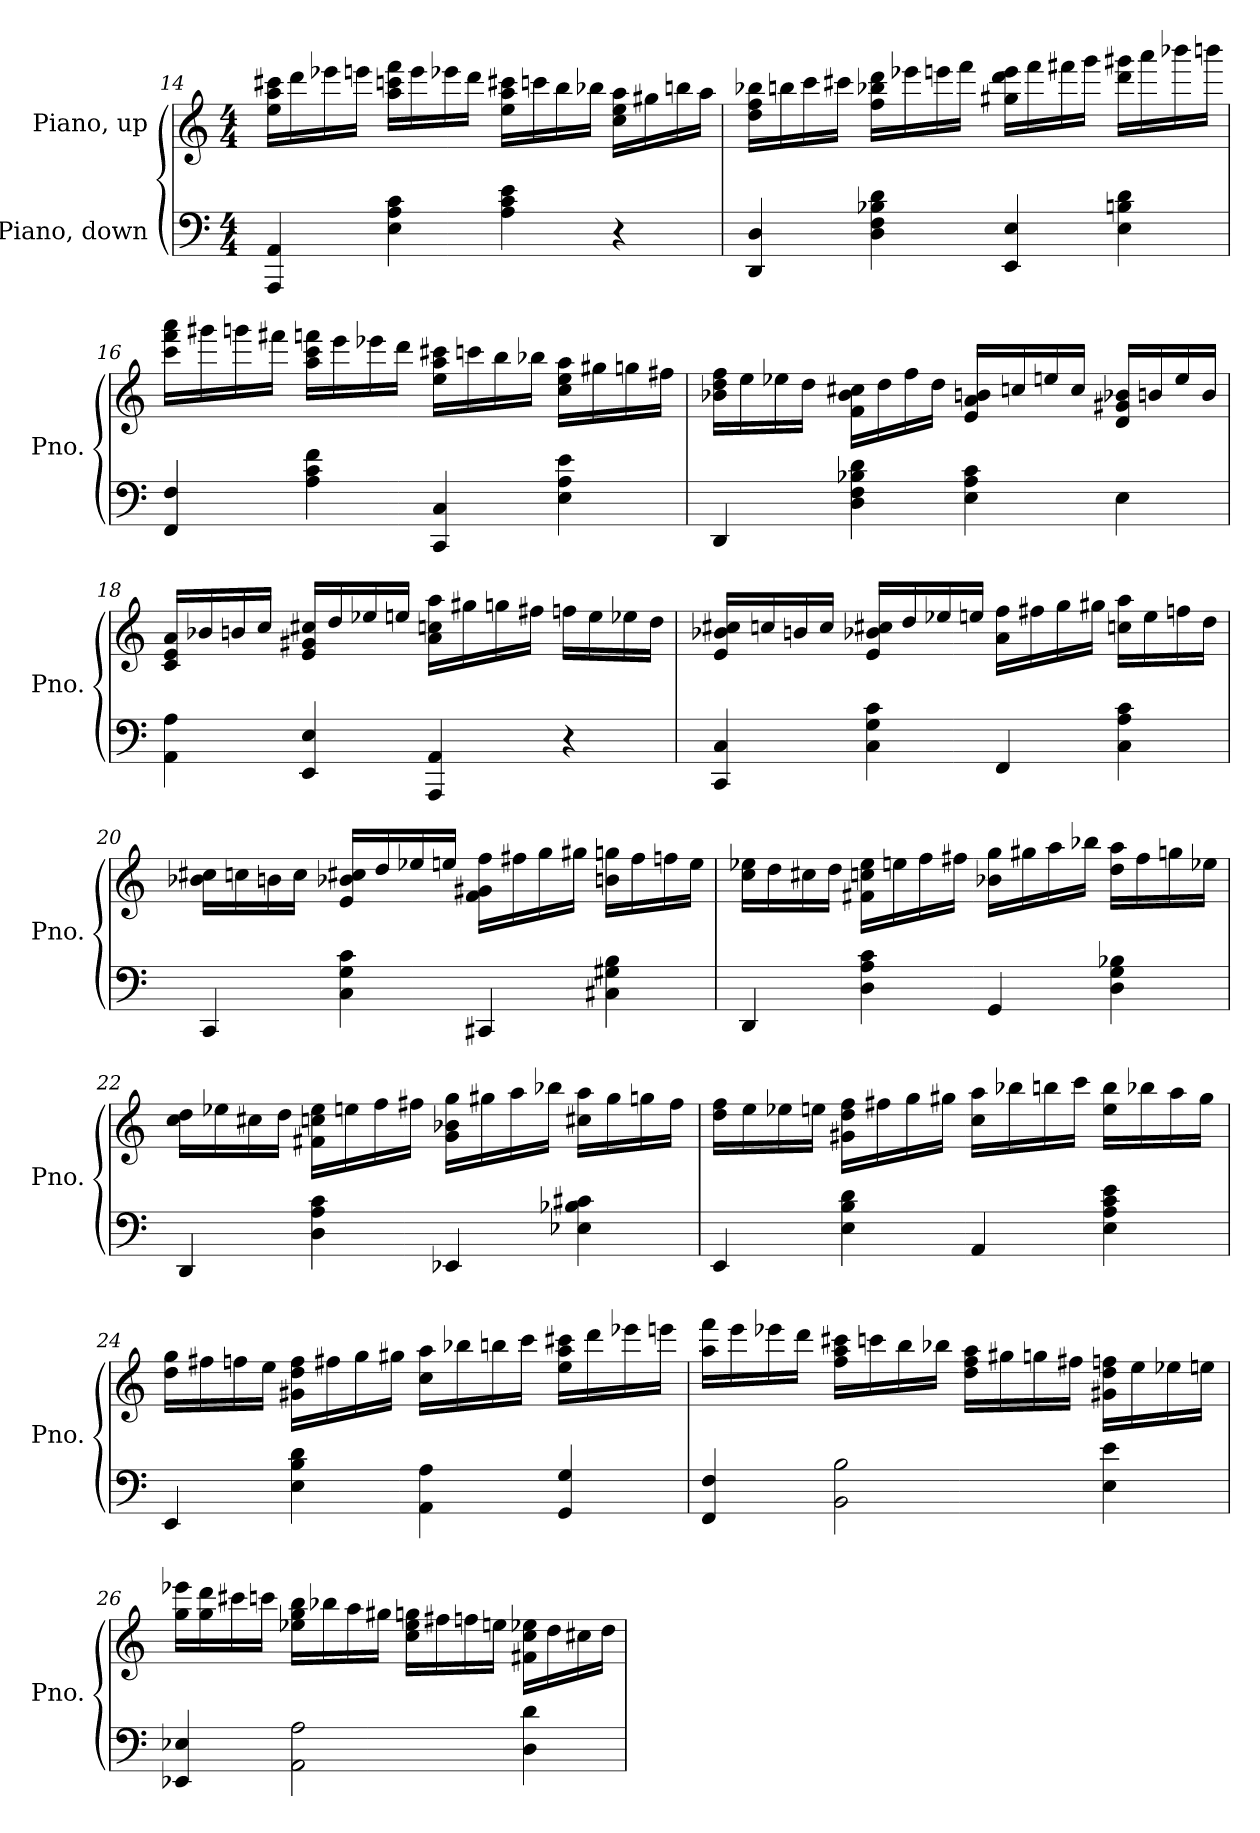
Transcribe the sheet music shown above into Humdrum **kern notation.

**kern	**kern
*part2	*part1
*staff2	*staff1
*I"Piano, down	*I"Piano, up
*I'Pno.	*I'Pno.
!!LO:LB:g=z
*clefF4	*clefG2
*k[]	*k[]
*M4/4	*M4/4
=14	=14
4AAA/ 4AA/	16ee\ 16aa\ 16ccc#X\LL
.	16ddd\
.	16eee-X\
.	16eeen\JJ
4E\ 4A\ 4c\	16aa\ 16cccn\ 16fff\LL
.	16eee\
.	16eee-X\
.	16ddd\JJ
4A\ 4c\ 4e\	16ee\ 16aa\ 16ccc#X\LL
.	16cccn\
.	16bb\
.	16bb-X\JJ
4r	16cc\ 16ee\ 16aa\LL
.	16gg#X\
.	16bbn\
.	16aa\JJ
!!LO:LB:g=z
=15	=15
4DD/ 4D/	16dd\ 16ff\ 16bb-X\LL
.	16bbn\
.	16ccc\
.	16ccc#X\JJ
4D\ 4F\ 4B-X\ 4d\	16ff\ 16bb-X\ 16ddd\LL
.	16eee-X\
.	16eeen\
.	16fff\JJ
4EE/ 4E/	16gg#X\ 16ddd\ 16eee\LL
.	16fff\
.	16fff#X\
.	16ggg\JJ
4E\ 4Bn\ 4d\	16ddd\ 16ggg#X\LL
.	16aaa\
.	16bbb-X\
.	16bbbn\JJ
!!LO:PB:g=z
=16	=16
4FF/ 4F/	16ccc\ 16fff\ 16aaa\LL
.	16ggg#X\
.	16gggn\
.	16fff#X\JJ
4A\ 4c\ 4f\	16aa\ 16ccc\ 16fffn\LL
.	16eee\
.	16eee-X\
.	16ddd\JJ
4CC/ 4C/	16ee\ 16aa\ 16ccc#X\LL
.	16cccn\
.	16bb\
.	16bb-X\JJ
4E\ 4A\ 4e\	16cc\ 16ee\ 16aa\LL
.	16gg#X\
.	16ggn\
.	16ff#X\JJ
!!LO:LB:g=z
=17	=17
4DD/	16b-X\ 16dd\ 16ff\LL
.	16ee\
.	16ee-X\
.	16dd\JJ
4D\ 4F\ 4B-X\ 4d\	16f\ 16b-\ 16cc#X\LL
.	16dd\
.	16ff\
.	16dd\JJ
4E\ 4A\ 4c\	16e/ 16a/ 16bn/LL
.	16ccn/
.	16een/
.	16cc/JJ
4E\	16d/ 16g#X/ 16b-X/LL
.	16bn/
.	16ee/
.	16b/JJ
!!LO:LB:g=z
=18	=18
4AA\ 4A\	16c/ 16e/ 16a/LL
.	16b-X/
.	16bn/
.	16cc/JJ
4EE/ 4E/	16e/ 16g#X/ 16cc#X/LL
.	16dd/
.	16ee-X/
.	16een/JJ
4AAA/ 4AA/	16a\ 16ccn\ 16aa\LL
.	16gg#X\
.	16ggn\
.	16ff#X\JJ
4r	16ffn\LL
.	16ee\
.	16ee-X\
.	16dd\JJ
!!LO:LB:g=z
=19	=19
4CC/ 4C/	16e/ 16b-X/ 16cc#X/LL
.	16ccn/
.	16bn/
.	16cc/JJ
4C\ 4G\ 4c\	16e/ 16b-X/ 16cc#X/LL
.	16dd/
.	16ee-X/
.	16een/JJ
4FF/	16a\ 16ff\LL
.	16ff#X\
.	16gg\
.	16gg#X\JJ
4C\ 4A\ 4c\	16ccn\ 16aa\LL
.	16ee\
.	16ffn\
.	16dd\JJ
!!LO:LB:g=z
=20	=20
4CC/	16b-X\ 16cc#X\LL
.	16ccn\
.	16bn\
.	16cc\JJ
4C\ 4G\ 4c\	16e/ 16b-X/ 16cc#X/LL
.	16dd/
.	16ee-X/
.	16een/JJ
4CC#X/	16f\ 16g#X\ 16ff\LL
.	16ff#X\
.	16gg\
.	16gg#X\JJ
4C#X\ 4G#X\ 4B\	16bn\ 16ggn\LL
.	16ff#\
.	16ffn\
.	16ee\JJ
!!LO:LB:g=z
=21	=21
4DD/	16cc\ 16ee-X\LL
.	16dd\
.	16cc#X\
.	16dd\JJ
4D\ 4A\ 4c\	16f#X\ 16ccn\ 16ee-\LL
.	16een\
.	16ff\
.	16ff#X\JJ
4GG/	16b-X\ 16gg\LL
.	16gg#X\
.	16aa\
.	16bb-X\JJ
4D\ 4G\ 4B-X\	16dd\ 16aa\LL
.	16ff#\
.	16ggn\
.	16ee-X\JJ
!!LO:PB:g=z
=22	=22
4DD/	16cc\ 16dd\LL
.	16ee-X\
.	16cc#X\
.	16dd\JJ
4D\ 4A\ 4c\	16f#X\ 16ccn\ 16ee-\LL
.	16een\
.	16ff\
.	16ff#X\JJ
4EE-X/	16g\ 16b-X\ 16gg\LL
.	16gg#X\
.	16aa\
.	16bb-X\JJ
4E-X\ 4B-X\ 4c#X\	16cc#X\ 16aa\LL
.	16gg#\
.	16ggn\
.	16ff#\JJ
!!LO:LB:g=z
=23	=23
4EE/	16dd\ 16ff\LL
.	16ee\
.	16ee-X\
.	16een\JJ
4E\ 4B\ 4d\	16g#X\ 16dd\ 16ff\LL
.	16ff#X\
.	16gg\
.	16gg#X\JJ
4AA/	16cc\ 16aa\LL
.	16bb-X\
.	16bbn\
.	16ccc\JJ
4E\ 4A\ 4c\ 4e\	16ee\ 16bb\LL
.	16bb-X\
.	16aa\
.	16gg#\JJ
!!LO:LB:g=z
=24	=24
4EE/	16dd\ 16gg\LL
.	16ff#X\
.	16ffn\
.	16ee\JJ
4E\ 4B\ 4d\	16g#X\ 16dd\ 16ff\LL
.	16ff#X\
.	16gg\
.	16gg#X\JJ
4AA\ 4A\	16cc\ 16aa\LL
.	16bb-X\
.	16bbn\
.	16ccc\JJ
4GG/ 4G/	16ee\ 16aa\ 16ccc#X\LL
.	16ddd\
.	16eee-X\
.	16eeen\JJ
!!LO:LB:g=z
=25	=25
4FF/ 4F/	16aa\ 16fff\LL
.	16eee\
.	16eee-X\
.	16ddd\JJ
2BB\ 2B\	16ff\ 16aa\ 16ccc#X\LL
.	16cccn\
.	16bb\
.	16bb-X\JJ
.	16dd\ 16ff\ 16aa\LL
.	16gg#X\
.	16ggn\
.	16ff#X\JJ
4E\ 4e\	16g#X\ 16dd\ 16ffn\LL
.	16ee\
.	16ee-X\
.	16een\JJ
!!LO:LB:g=z
=26	=26
4EE-X/ 4E-X/	16gg\ 16eee-X\LL
.	16gg\ 16ddd\
.	16ccc#X\
.	16cccn\JJ
2AA\ 2A\	16ee-X\ 16gg\ 16bb\LL
.	16bb-X\
.	16aa\
.	16gg#X\JJ
.	16cc\ 16ee-\ 16ggn\LL
.	16ff#X\
.	16ffn\
.	16een\JJ
4D\ 4d\	16f#X\ 16cc\ 16ee-X\LL
.	16dd\
.	16cc#X\
.	16dd\JJ
=	=
*-	*-
